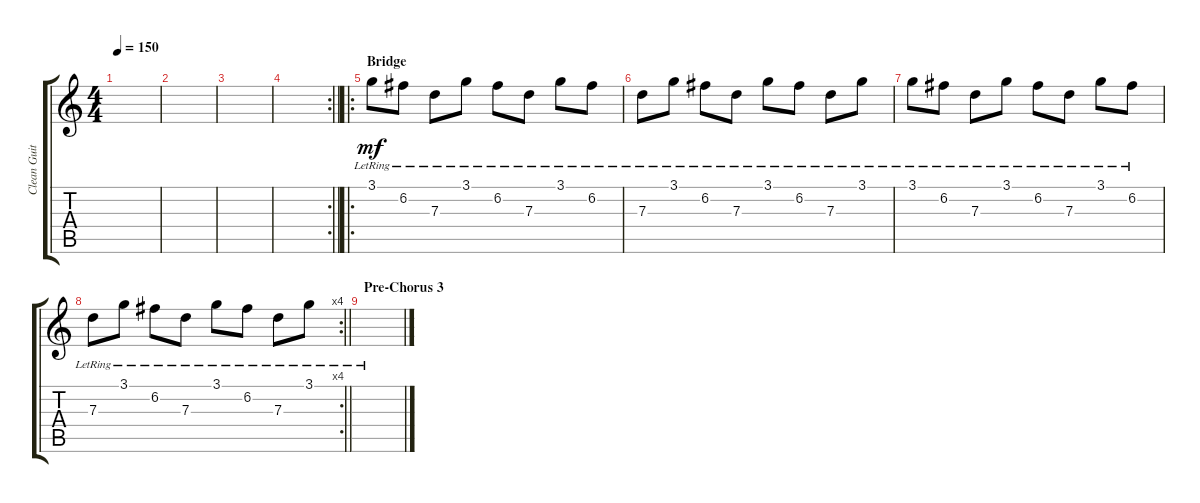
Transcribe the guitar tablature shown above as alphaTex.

\track ("Clean Guitar 1" "Clean Guit") {instrument electricguitarclean}
\staff {score tabs}
\tuning (E4 C4 G3 C3 G2 C2) {hide}
\ts (4 4)
\tempo 150
\clef g2
\ks c
|
|
|
\rc 2
\barLineRight lightlight
|
\ro
\section ("" "Bridge")
3.1{lr}.8{dy mf} 6.2{lr}.8 7.3{lr}.8 3.1{lr}.8 6.2{lr}.8 7.3{lr}.8 3.1{lr}.8 6.2{lr}.8 |
7.3{lr}.8 3.1{lr}.8 6.2{lr}.8 7.3{lr}.8 3.1{lr}.8 6.2{lr}.8 7.3{lr}.8 3.1{lr}.8 |
3.1{lr}.8 6.2{lr}.8 7.3{lr}.8 3.1{lr}.8 6.2{lr}.8 7.3{lr}.8 3.1{lr}.8 6.2{lr}.8 |
\rc 4
\barLineRight lightlight
7.3{lr}.8 3.1{lr}.8 6.2{lr}.8 7.3{lr}.8 3.1{lr}.8 6.2{lr}.8 7.3{lr}.8 3.1{lr}.8 |
\section ("" "Pre-Chorus 3")
